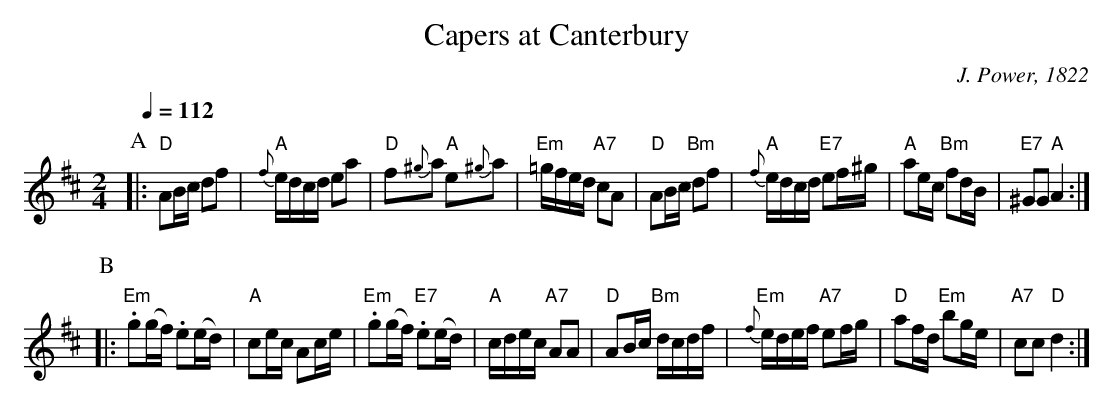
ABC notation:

X:1
T:Capers at Canterbury
C:J. Power, 1822
L:1/16
M:2/4
Q:1/4=112
K:D
P:A
|: "D"A2Bc d2f2 | "A"{f}edcd e2a2 | "D"f2{^g}a2 "A"e2{^g}a2 | "Em"=gfed "A7"c2A2 |\
"D"A2Bc "Bm"d2f2 | "A"{f}edcd "E7"e2f^g | "A"a2ec "Bm"f2dB | "E7"^G2G2 "A"A4 :|
P:B
|: "Em".g2(gf) .e2(ed) | "A"c2ec A2ce | "Em".g2(gf) "E7".e2(ed) | "A"cdec "A7"A2A2 |\
"D"A2Bc "Bm"dcdf | "Em"{f}edef "A7"e2fg | "D"a2fd "Em"b2ge | "A7"c2c2 "D"d4 :|
